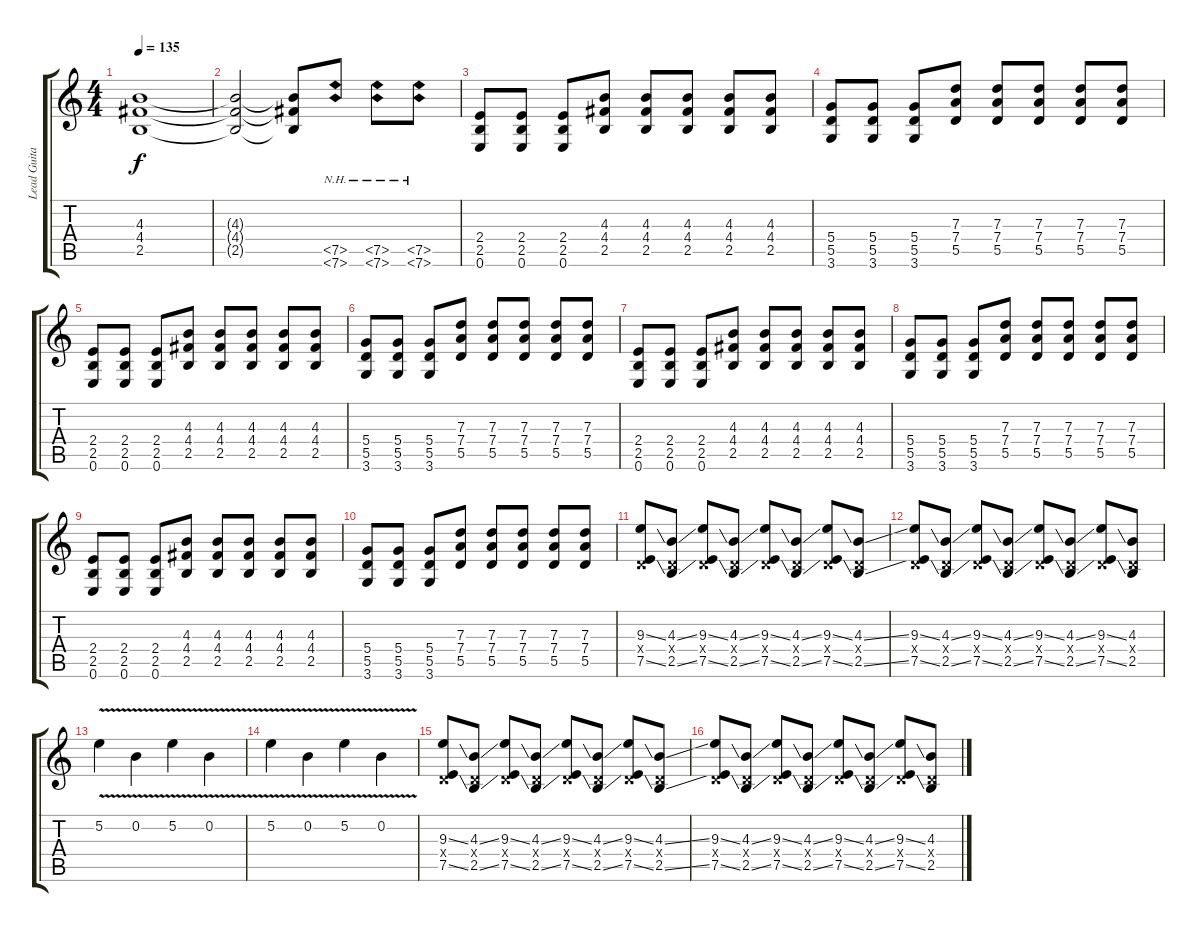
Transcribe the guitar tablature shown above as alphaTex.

\track ("Lead Guitar" "Lead Guita") {instrument distortionguitar}
\staff {score tabs}
\tuning (E4 B3 G3 D3 A2 E2) {hide}
\ts (4 4)
\tempo 135
\clef g2
\ks c
(4.3 4.4 2.5).1{dy f} |
(4.3{t} 4.4{t} 2.5{t}).2 (4.3{t} 4.4{t} 2.5{t}).8 (7.5{nh} 7.6{nh}).8 (7.5{nh} 7.6{nh}).8 (7.5{nh} 7.6{nh}).8 |
(2.4 2.5 0.6).8{volume 14} (2.4 2.5 0.6).8 (2.4 2.5 0.6).8 (4.3 4.4 2.5).8 (4.3 4.4 2.5).8 (4.3 4.4 2.5).8 (4.3 4.4 2.5).8 (4.3 4.4 2.5).8 |
(5.4 5.5 3.6).8 (5.4 5.5 3.6).8 (5.4 5.5 3.6).8 (7.3 7.4 5.5).8 (7.3 7.4 5.5).8 (7.3 7.4 5.5).8 (7.3 7.4 5.5).8 (7.3 7.4 5.5).8 |
(2.4 2.5 0.6).8 (2.4 2.5 0.6).8 (2.4 2.5 0.6).8 (4.3 4.4 2.5).8 (4.3 4.4 2.5).8 (4.3 4.4 2.5).8 (4.3 4.4 2.5).8 (4.3 4.4 2.5).8 |
(5.4 5.5 3.6).8 (5.4 5.5 3.6).8 (5.4 5.5 3.6).8 (7.3 7.4 5.5).8 (7.3 7.4 5.5).8 (7.3 7.4 5.5).8 (7.3 7.4 5.5).8 (7.3 7.4 5.5).8 |
(2.4 2.5 0.6).8 (2.4 2.5 0.6).8 (2.4 2.5 0.6).8 (4.3 4.4 2.5).8 (4.3 4.4 2.5).8 (4.3 4.4 2.5).8 (4.3 4.4 2.5).8 (4.3 4.4 2.5).8 |
(5.4 5.5 3.6).8 (5.4 5.5 3.6).8 (5.4 5.5 3.6).8 (7.3 7.4 5.5).8 (7.3 7.4 5.5).8 (7.3 7.4 5.5).8 (7.3 7.4 5.5).8 (7.3 7.4 5.5).8 |
(2.4 2.5 0.6).8 (2.4 2.5 0.6).8 (2.4 2.5 0.6).8 (4.3 4.4 2.5).8 (4.3 4.4 2.5).8 (4.3 4.4 2.5).8 (4.3 4.4 2.5).8 (4.3 4.4 2.5).8 |
(5.4 5.5 3.6).8 (5.4 5.5 3.6).8 (5.4 5.5 3.6).8 (7.3 7.4 5.5).8 (7.3 7.4 5.5).8 (7.3 7.4 5.5).8 (7.3 7.4 5.5).8 (7.3 7.4 5.5).8 |
(9.3{ss} 0.4{x} 7.5{ss}).8 (4.3{ss} 0.4{x} 2.5{ss}).8 (9.3{ss} 0.4{x} 7.5{ss}).8 (4.3{ss} 0.4{x} 2.5{ss}).8 (9.3{ss} 0.4{x} 7.5{ss}).8 (4.3{ss} 0.4{x} 2.5{ss}).8 (9.3{ss} 0.4{x} 7.5{ss}).8 (4.3{ss} 0.4{x} 2.5{ss}).8 |
(9.3{ss} 0.4{x} 7.5{ss}).8 (4.3{ss} 0.4{x} 2.5{ss}).8 (9.3{ss} 0.4{x} 7.5{ss}).8 (4.3{ss} 0.4{x} 2.5{ss}).8 (9.3{ss} 0.4{x} 7.5{ss}).8 (4.3{ss} 0.4{x} 2.5{ss}).8 (9.3{ss} 0.4{x} 7.5{ss}).8 (4.3 0.4{x} 2.5).8 |
5.2{v}.4 0.2{v}.4 5.2{v}.4 0.2{v}.4 |
5.2{v}.4 0.2{v}.4 5.2{v}.4 0.2{v}.4 |
(9.3{ss} 0.4{x} 7.5{ss}).8 (4.3{ss} 0.4{x} 2.5{ss}).8 (9.3{ss} 0.4{x} 7.5{ss}).8 (4.3{ss} 0.4{x} 2.5{ss}).8 (9.3{ss} 0.4{x} 7.5{ss}).8 (4.3{ss} 0.4{x} 2.5{ss}).8 (9.3{ss} 0.4{x} 7.5{ss}).8 (4.3{ss} 0.4{x} 2.5{ss}).8 |
(9.3{ss} 0.4{x} 7.5{ss}).8 (4.3{ss} 0.4{x} 2.5{ss}).8 (9.3{ss} 0.4{x} 7.5{ss}).8 (4.3{ss} 0.4{x} 2.5{ss}).8 (9.3{ss} 0.4{x} 7.5{ss}).8 (4.3{ss} 0.4{x} 2.5{ss}).8 (9.3{ss} 0.4{x} 7.5{ss}).8 (4.3 0.4{x} 2.5).8
